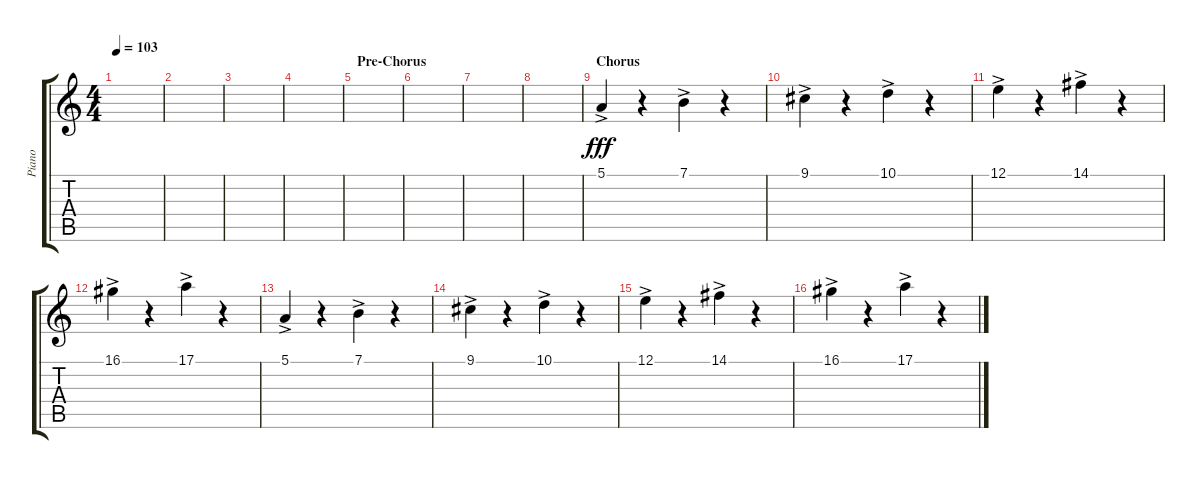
\track ("Piano" "Piano") {instrument acousticgrandpiano}
\staff {score tabs}
\tuning (E4 B3 G3 D3 A2 E2) {hide}
\ts (4 4)
\tempo 103
\clef g2
\ks c
|
|
|
|
\section ("" "Pre-Chorus")
|
|
|
|
\section ("" "Chorus")
5.1{ac}.4{dy fff volume 14} r.4 7.1{ac}.4 r.4 |
9.1{ac}.4{volume 14} r.4 10.1{ac}.4 r.4 |
12.1{ac}.4{volume 14} r.4 14.1{ac}.4 r.4 |
16.1{ac}.4{volume 14} r.4 17.1{ac}.4 r.4 |
5.1{ac}.4{volume 14} r.4 7.1{ac}.4 r.4 |
9.1{ac}.4{volume 14} r.4 10.1{ac}.4 r.4 |
12.1{ac}.4{volume 14} r.4 14.1{ac}.4 r.4 |
16.1{ac}.4{volume 14} r.4 17.1{ac}.4 r.4
